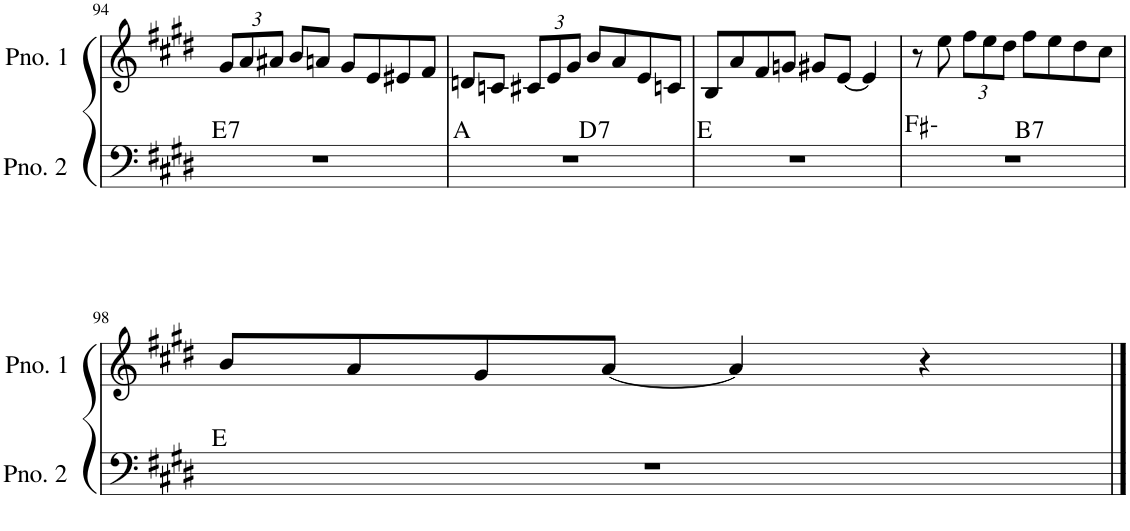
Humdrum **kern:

**kern	**harte	**kern
*part2	*part2	*part1
*staff2	*	*staff1
*I"ピアノ 2	*	*I"ピアノ 1
!!LO:PB:g=z
*clefF4	*	*clefG2
*k[f#c#g#d#]	*	*k[f#c#g#d#]
*M4/4	*	*M4/4
*	*	*Xbrackettup
=94	=94	=94
!	!LO:H:kt=7	!
1r	E:7	12g#/L
.	.	12a/
.	.	12a#X/J
.	.	8b/L
.	.	8an/J
.	.	8g#/L
.	.	8e/
.	.	8e#X/
.	.	8f#/J
=95	=95	=95
*^	*	*
1r	2ryy	A:maj	8dn/L
.	.	.	8cn/J
.	.	.	12c#X/L
.	.	.	12e/
.	.	.	12g#/J
!	!	!LO:H:kt=7	!
.	2ryy	D:7	8b/L
.	.	.	8a/
.	.	.	8e/
.	.	.	8cn/J
*v	*v	*	*
=96	=96	=96
1r	E:maj	8B/L
.	.	8a/
.	.	8f#/
.	.	8gn/J
.	.	8g#X/L
.	.	[8e/J
.	.	4e/]
=97	=97	=97
*^	*	*
1r	2ryy	F#:min	8r
.	.	.	8ee\
.	.	.	12ff#\L
.	.	.	12ee\
.	.	.	12dd#\J
!	!	!LO:H:kt=7	!
.	2ryy	B:7	8ff#\L
.	.	.	8ee\
.	.	.	8dd#\
.	.	.	8cc#\J
*v	*v	*	*
!!LO:LB:g=z
=98	=98	=98
1r	E:maj	8b/L
.	.	8a/
.	.	8g#/
.	.	[8a/J
.	.	4a/]
.	.	4r
==	==	==
*-	*-	*-
